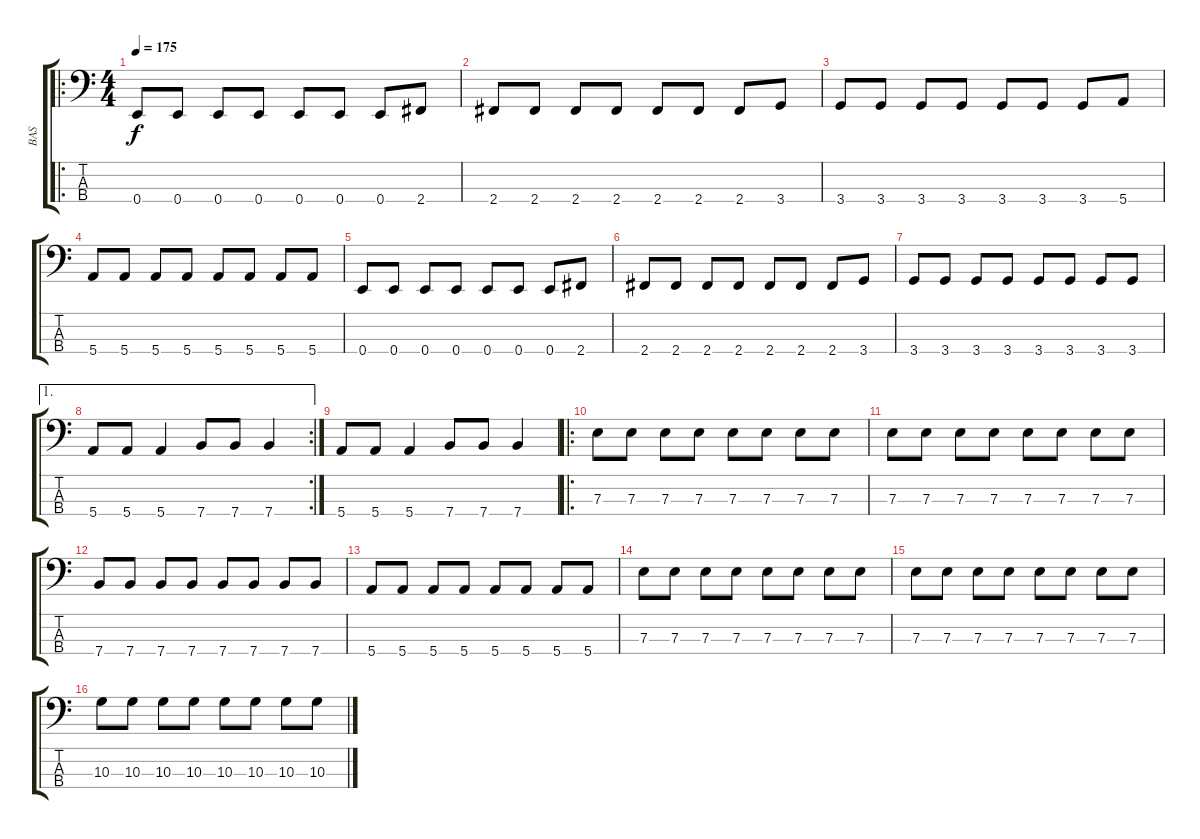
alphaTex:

\track ("BAS" "BAS") {instrument electricbassfinger}
\staff {score tabs}
\tuning (G2 D2 A1 E1) {hide}
\ro
\ts (4 4)
\tempo 175
\clef f4
\ks c
0.4.8{dy f} 0.4.8 0.4.8 0.4.8 0.4.8 0.4.8 0.4.8 2.4.8 |
2.4.8 2.4.8 2.4.8 2.4.8 2.4.8 2.4.8 2.4.8 3.4.8 |
3.4.8 3.4.8 3.4.8 3.4.8 3.4.8 3.4.8 3.4.8 5.4.8 |
5.4.8 5.4.8 5.4.8 5.4.8 5.4.8 5.4.8 5.4.8 5.4.8 |
0.4.8 0.4.8 0.4.8 0.4.8 0.4.8 0.4.8 0.4.8 2.4.8 |
2.4.8 2.4.8 2.4.8 2.4.8 2.4.8 2.4.8 2.4.8 3.4.8 |
3.4.8 3.4.8 3.4.8 3.4.8 3.4.8 3.4.8 3.4.8 3.4.8 |
\ae 1
\rc 2
5.4.8 5.4.8 5.4.4 7.4.8 7.4.8 7.4.4 |
5.4.8 5.4.8 5.4.4 7.4.8 7.4.8 7.4.4 |
\ro
7.3.8 7.3.8 7.3.8 7.3.8 7.3.8 7.3.8 7.3.8 7.3.8 |
7.3.8 7.3.8 7.3.8 7.3.8 7.3.8 7.3.8 7.3.8 7.3.8 |
7.4.8 7.4.8 7.4.8 7.4.8 7.4.8 7.4.8 7.4.8 7.4.8 |
5.4.8 5.4.8 5.4.8 5.4.8 5.4.8 5.4.8 5.4.8 5.4.8 |
7.3.8 7.3.8 7.3.8 7.3.8 7.3.8 7.3.8 7.3.8 7.3.8 |
7.3.8 7.3.8 7.3.8 7.3.8 7.3.8 7.3.8 7.3.8 7.3.8 |
10.3.8 10.3.8 10.3.8 10.3.8 10.3.8 10.3.8 10.3.8 10.3{ss}.8
